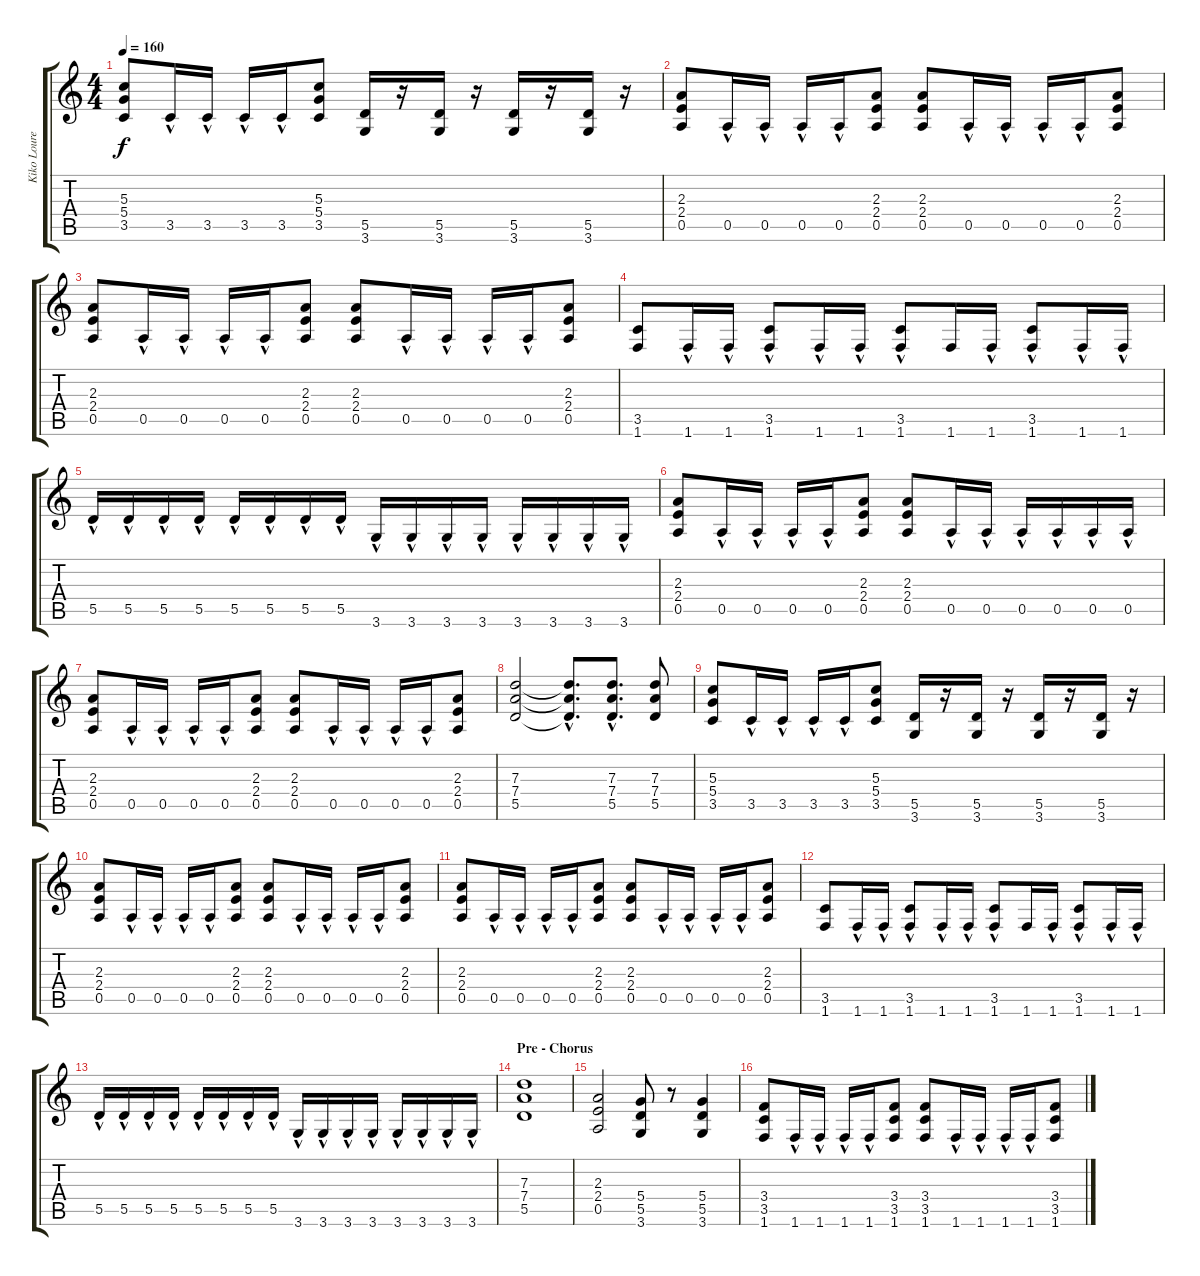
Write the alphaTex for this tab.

\track ("Kiko Loureiro (Guitarra 1)" "Kiko Loure") {instrument overdrivenguitar}
\staff {score tabs}
\tuning (E4 B3 G3 D3 A2 E2) {hide}
\ts (4 4)
\tempo 160
\clef g2
\ks c
(5.3 5.4 3.5).8{dy f} 3.5{hac}.16 3.5{hac}.16 3.5{hac}.16 3.5{hac}.16 (5.3 5.4 3.5).8 (5.5 3.6).16 r.16 (5.5 3.6).16 r.16 (5.5 3.6).16 r.16 (5.5 3.6).16 r.16 |
(2.3 2.4 0.5).8 0.5{hac}.16 0.5{hac}.16 0.5{hac}.16 0.5{hac}.16 (2.3 2.4 0.5).8 (2.3 2.4 0.5).8 0.5{hac}.16 0.5{hac}.16 0.5{hac}.16 0.5{hac}.16 (2.3 2.4 0.5).8 |
(2.3 2.4 0.5).8 0.5{hac}.16 0.5{hac}.16 0.5{hac}.16 0.5{hac}.16 (2.3 2.4 0.5).8 (2.3 2.4 0.5).8 0.5{hac}.16 0.5{hac}.16 0.5{hac}.16 0.5{hac}.16 (2.3 2.4 0.5).8 |
(3.5 1.6).8 1.6{hac}.16 1.6{hac}.16 (3.5{hac} 1.6{hac}).8 1.6{hac}.16 1.6{hac}.16 (3.5{hac} 1.6{hac}).8 1.6.16 1.6{hac}.16 (3.5{hac} 1.6{hac}).8 1.6{hac}.16 1.6{hac}.16 |
5.5{hac}.16 5.5{hac}.16 5.5{hac}.16 5.5{hac}.16 5.5{hac}.16 5.5{hac}.16 5.5{hac}.16 5.5{hac}.16 3.6{hac}.16 3.6{hac}.16 3.6{hac}.16 3.6{hac}.16 3.6{hac}.16 3.6{hac}.16 3.6{hac}.16 3.6{hac}.16 |
(2.3 2.4 0.5).8 0.5{hac}.16 0.5{hac}.16 0.5{hac}.16 0.5{hac}.16 (2.3 2.4 0.5).8 (2.3 2.4 0.5).8 0.5{hac}.16 0.5{hac}.16 0.5{hac}.16 0.5{hac}.16 0.5{hac}.16 0.5{hac}.16 |
(2.3 2.4 0.5).8 0.5{hac}.16 0.5{hac}.16 0.5{hac}.16 0.5{hac}.16 (2.3 2.4 0.5).8 (2.3 2.4 0.5).8 0.5{hac}.16 0.5{hac}.16 0.5{hac}.16 0.5{hac}.16 (2.3 2.4 0.5).8 |
(7.3 7.4 5.5).2 (7.3{hac t} 7.4{hac t} 5.5{hac t}).8{d} (7.3{hac} 7.4{hac} 5.5{hac}).8{d} (7.3 7.4 5.5).8 |
(5.3 5.4 3.5).8 3.5{hac}.16 3.5{hac}.16 3.5{hac}.16 3.5{hac}.16 (5.3 5.4 3.5).8 (5.5 3.6).16 r.16 (5.5 3.6).16 r.16 (5.5 3.6).16 r.16 (5.5 3.6).16 r.16 |
(2.3 2.4 0.5).8 0.5{hac}.16 0.5{hac}.16 0.5{hac}.16 0.5{hac}.16 (2.3 2.4 0.5).8 (2.3 2.4 0.5).8 0.5{hac}.16 0.5{hac}.16 0.5{hac}.16 0.5{hac}.16 (2.3 2.4 0.5).8 |
(2.3 2.4 0.5).8 0.5{hac}.16 0.5{hac}.16 0.5{hac}.16 0.5{hac}.16 (2.3 2.4 0.5).8 (2.3 2.4 0.5).8 0.5{hac}.16 0.5{hac}.16 0.5{hac}.16 0.5{hac}.16 (2.3 2.4 0.5).8 |
(3.5 1.6).8 1.6{hac}.16 1.6{hac}.16 (3.5{hac} 1.6{hac}).8 1.6{hac}.16 1.6{hac}.16 (3.5{hac} 1.6{hac}).8 1.6.16 1.6{hac}.16 (3.5{hac} 1.6{hac}).8 1.6{hac}.16 1.6{hac}.16 |
5.5{hac}.16 5.5{hac}.16 5.5{hac}.16 5.5{hac}.16 5.5{hac}.16 5.5{hac}.16 5.5{hac}.16 5.5{hac}.16 3.6{hac}.16 3.6{hac}.16 3.6{hac}.16 3.6{hac}.16 3.6{hac}.16 3.6{hac}.16 3.6{hac}.16 3.6{hac}.16 |
\section ("" "Pre - Chorus")
(7.3 7.4 5.5).1 |
(2.3 2.4 0.5).2 (5.4 5.5 3.6).8 r.8 (5.4 5.5 3.6).4 |
(3.4 3.5 1.6).8 1.6{hac}.16 1.6{hac}.16 1.6{hac}.16 1.6{hac}.16 (3.4 3.5 1.6).8 (3.4 3.5 1.6).8 1.6{hac}.16 1.6{hac}.16 1.6{hac}.16 1.6{hac}.16 (3.4 3.5 1.6).8
